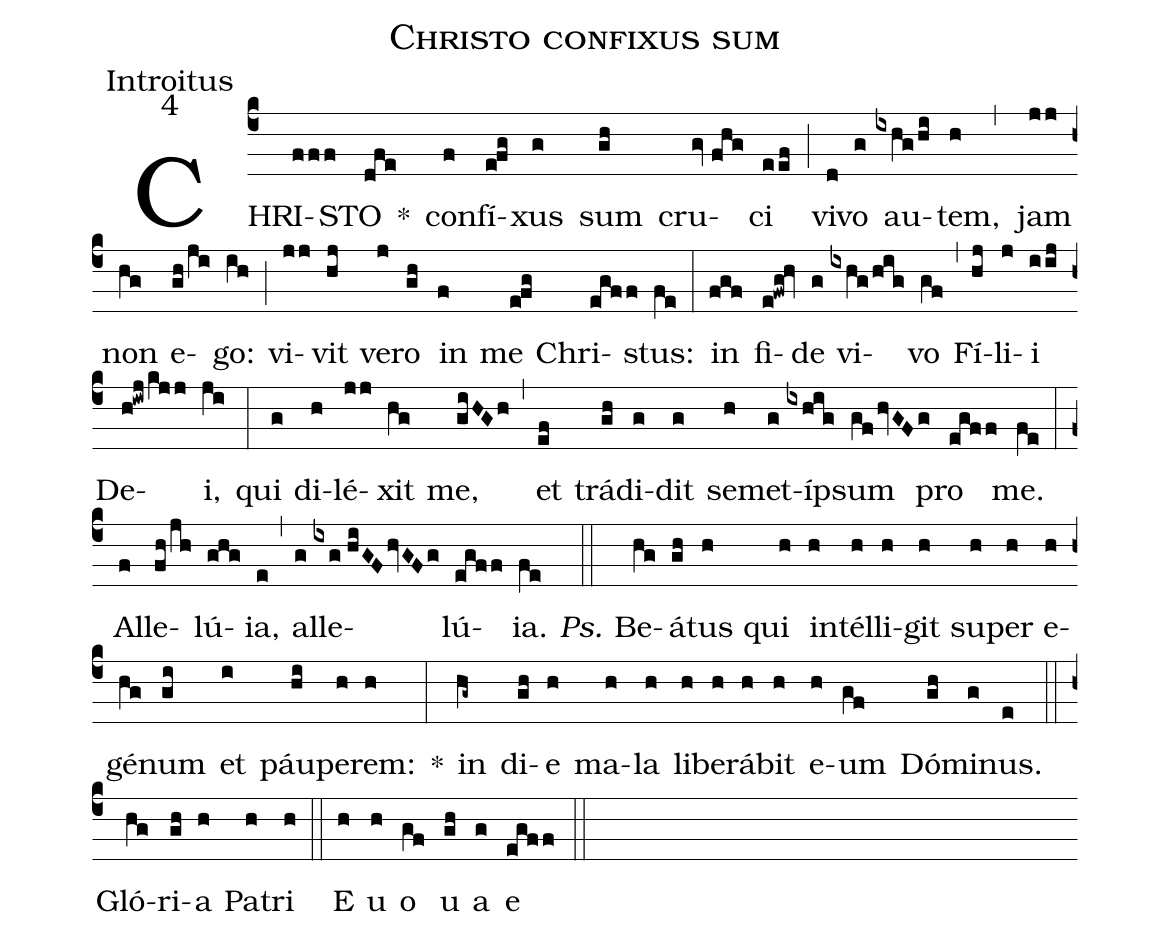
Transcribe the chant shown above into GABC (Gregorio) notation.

name:Christo confixus sum;
office-part:Introitus;
mode:4;
%%
(c4) CHRI(fff)STO(dfe) *() con(f)fí(e!fg)xus(g) sum(gh) cru(gv//fhg)ci(eef) (;) vi(d)vo(g) au(ixhg/hi)tem,(h) (,) jam(jj) non(hg) e(gh/ji)go:(ih) (;) vi(jj)vit(hj) ve(j)ro(gh) in(f) me(e!fg) Chri(egff)stus:(fe) (:) in(fgf) fi(e!fwg!hv)de(g) vi(ixhg/hig)vo(gf) (,) Fí(hj)li(j)i(iij) De(h!iwj/kjj)i,(ji) (:) qui(g) di(h)lé(jj)xit(hg) me,(giHGh) (,) et(ef) trá(gh)di(g)dit(g) se(h)met(g)íp(ixhig)sum(gf/hvGFg) pro(egff) me.(fe) (:) Al(f)le(fh/jh)lú(ghg)ia,(e) (,) al(g)le(ixg//hiGF/hvGFg)lú(egff)ia.(fe) <i>Ps.</i>(::) Be(hg)á(gh)tus(h) qui(h) in(h)tél(h)li(h)git(h) su(h)per(h) e(h)gé(hg)num(gi) et(i) páu(hi)pe(h)rem:(h) *(:) in(hg~) di(gh)e(h) ma(h)la(h) li(h)be(h)rá(h)bit(h) e(h)um(gf) Dó(gh)mi(g)nus.(e) (::) Gló(hg)ri(gh)a(h) Pa(h)tri(h) (::) E(h) u(h) o(gf) u(gh) a(g) e(egff) (::)
